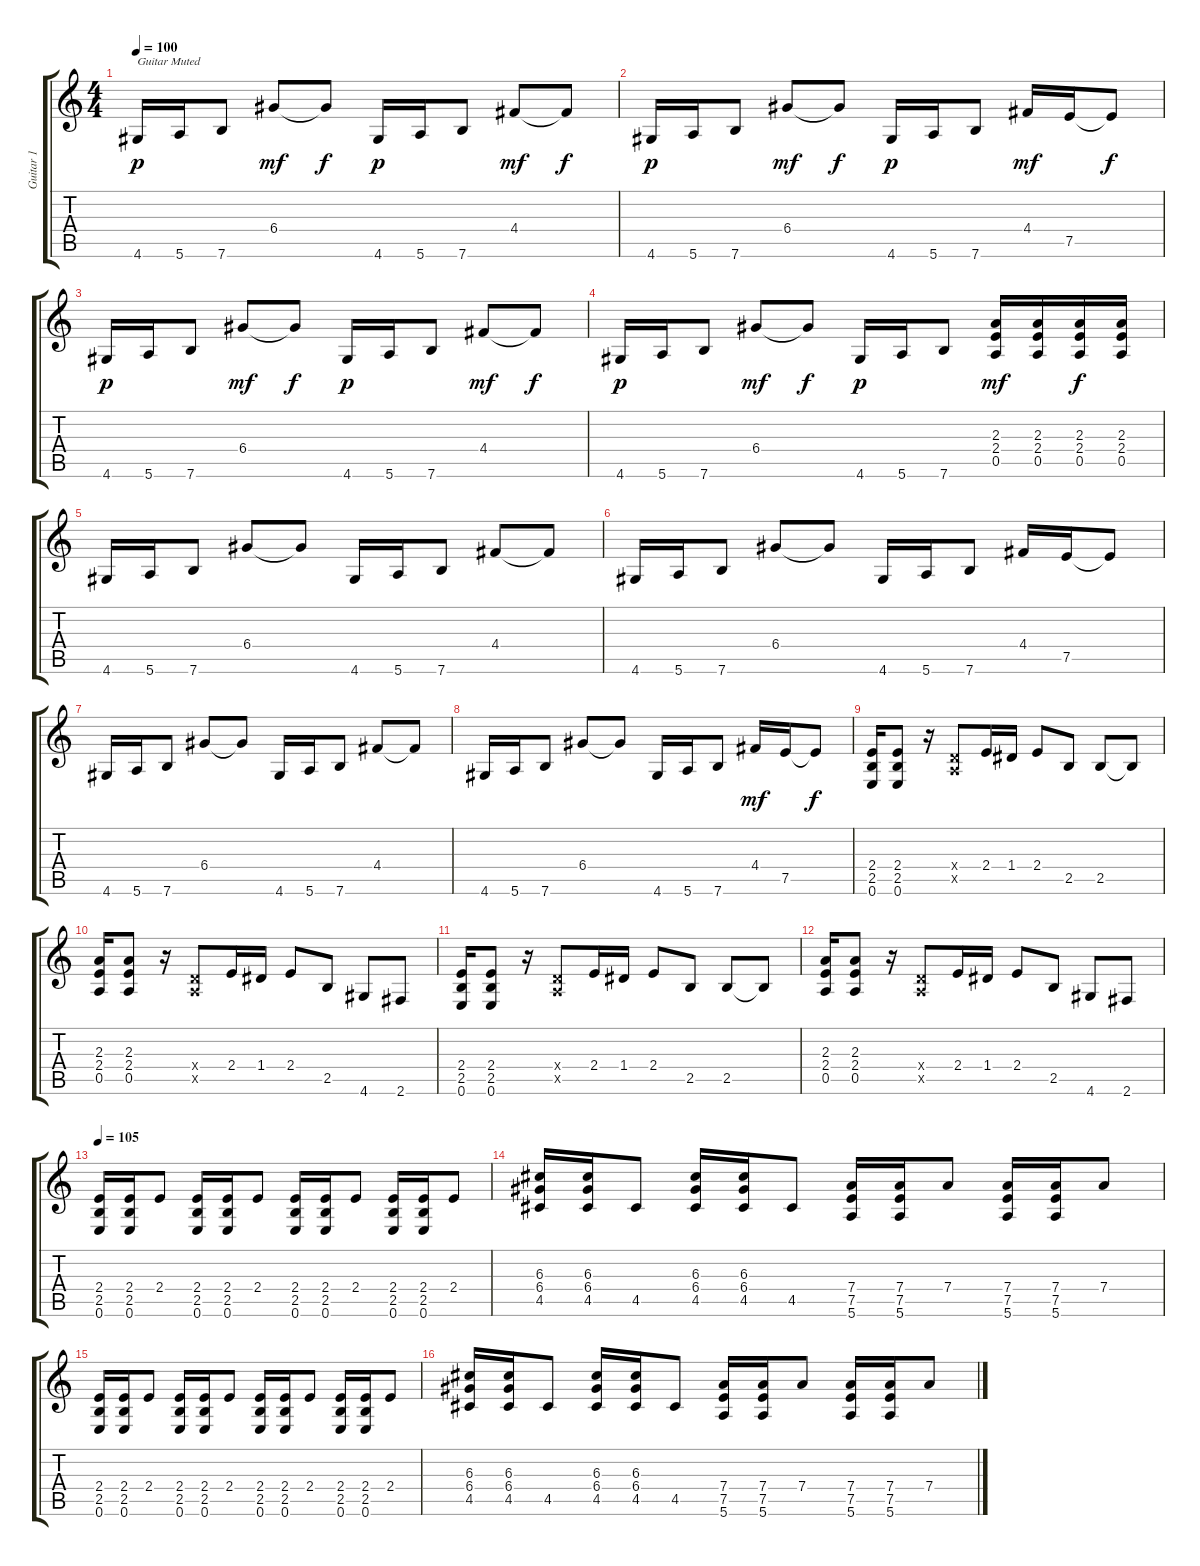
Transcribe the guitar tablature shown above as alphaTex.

\track ("Guitar 1" "Guitar 1") {instrument distortionguitar}
\staff {score tabs}
\tuning (E4 B3 G3 D3 A2 E2) {hide}
\ts (4 4)
\tempo 100
\clef g2
\ks c
4.6.16{txt "Guitar Muted" dy p instrument distortionguitar} 5.6.16 7.6.8 6.4.8{dy mf} 6.4{t}.8{dy f} 4.6.16{dy p} 5.6.16 7.6.8 4.4.8{dy mf} 4.4{t}.8{dy f} |
4.6.16{dy p} 5.6.16 7.6.8 6.4.8{dy mf} 6.4{t}.8{dy f} 4.6.16{dy p} 5.6.16 7.6.8 4.4.16{dy mf} 7.5.16 7.5{t}.8{dy f} |
4.6.16{dy p} 5.6.16 7.6.8 6.4.8{dy mf} 6.4{t}.8{dy f} 4.6.16{dy p} 5.6.16 7.6.8 4.4.8{dy mf} 4.4{t}.8{dy f} |
4.6.16{dy p} 5.6.16 7.6.8 6.4.8{dy mf} 6.4{t}.8{dy f} 4.6.16{dy p} 5.6.16 7.6.8 (2.3 2.4 0.5).16{dy mf} (2.3 2.4 0.5).16 (2.3 2.4 0.5).16{dy f} (2.3 2.4 0.5).16 |
4.6.16 5.6.16 7.6.8 6.4.8 6.4{t}.8 4.6.16 5.6.16 7.6.8 4.4.8 4.4{t}.8 |
4.6.16 5.6.16 7.6.8 6.4.8 6.4{t}.8 4.6.16 5.6.16 7.6.8 4.4.16 7.5.16 7.5{t}.8 |
4.6.16 5.6.16 7.6.8 6.4.8 6.4{t}.8 4.6.16 5.6.16 7.6.8 4.4.8 4.4{t}.8 |
4.6.16 5.6.16 7.6.8 6.4.8 6.4{t}.8 4.6.16 5.6.16 7.6.8 4.4.16{dy mf} 7.5.16 7.5{t}.8{dy f} |
(2.4 2.5 0.6).16 (2.4 2.5 0.6).8 r.16 (0.4{x} 0.5{x}).8 2.4.16 1.4.16 2.4.8 2.5.8 2.5.8 2.5{t}.8 |
(2.3 2.4 0.5).16 (2.3 2.4 0.5).8 r.16 (0.4{x} 0.5{x}).8 2.4.16 1.4.16 2.4.8 2.5.8 4.6.8 2.6.8 |
(2.4 2.5 0.6).16 (2.4 2.5 0.6).8 r.16 (0.4{x} 0.5{x}).8 2.4.16 1.4.16 2.4.8 2.5.8 2.5.8 2.5{t}.8 |
(2.3 2.4 0.5).16 (2.3 2.4 0.5).8 r.16 (0.4{x} 0.5{x}).8 2.4.16 1.4.16 2.4.8 2.5.8 4.6.8 2.6.8 |
\tempo 105
(2.4 2.5 0.6).16 (2.4 2.5 0.6).16 2.4.8 (2.4 2.5 0.6).16 (2.4 2.5 0.6).16 2.4.8 (2.4 2.5 0.6).16 (2.4 2.5 0.6).16 2.4.8 (2.4 2.5 0.6).16 (2.4 2.5 0.6).16 2.4.8 |
(6.3 6.4 4.5).16 (6.3 6.4 4.5).16 4.5.8 (6.3 6.4 4.5).16 (6.3 6.4 4.5).16 4.5.8 (7.4 7.5 5.6).16 (7.4 7.5 5.6).16 7.4.8 (7.4 7.5 5.6).16 (7.4 7.5 5.6).16 7.4.8 |
(2.4 2.5 0.6).16 (2.4 2.5 0.6).16 2.4.8 (2.4 2.5 0.6).16 (2.4 2.5 0.6).16 2.4.8 (2.4 2.5 0.6).16 (2.4 2.5 0.6).16 2.4.8 (2.4 2.5 0.6).16 (2.4 2.5 0.6).16 2.4.8 |
(6.3 6.4 4.5).16 (6.3 6.4 4.5).16 4.5.8 (6.3 6.4 4.5).16 (6.3 6.4 4.5).16 4.5.8 (7.4 7.5 5.6).16 (7.4 7.5 5.6).16 7.4.8 (7.4 7.5 5.6).16 (7.4 7.5 5.6).16 7.4.8
